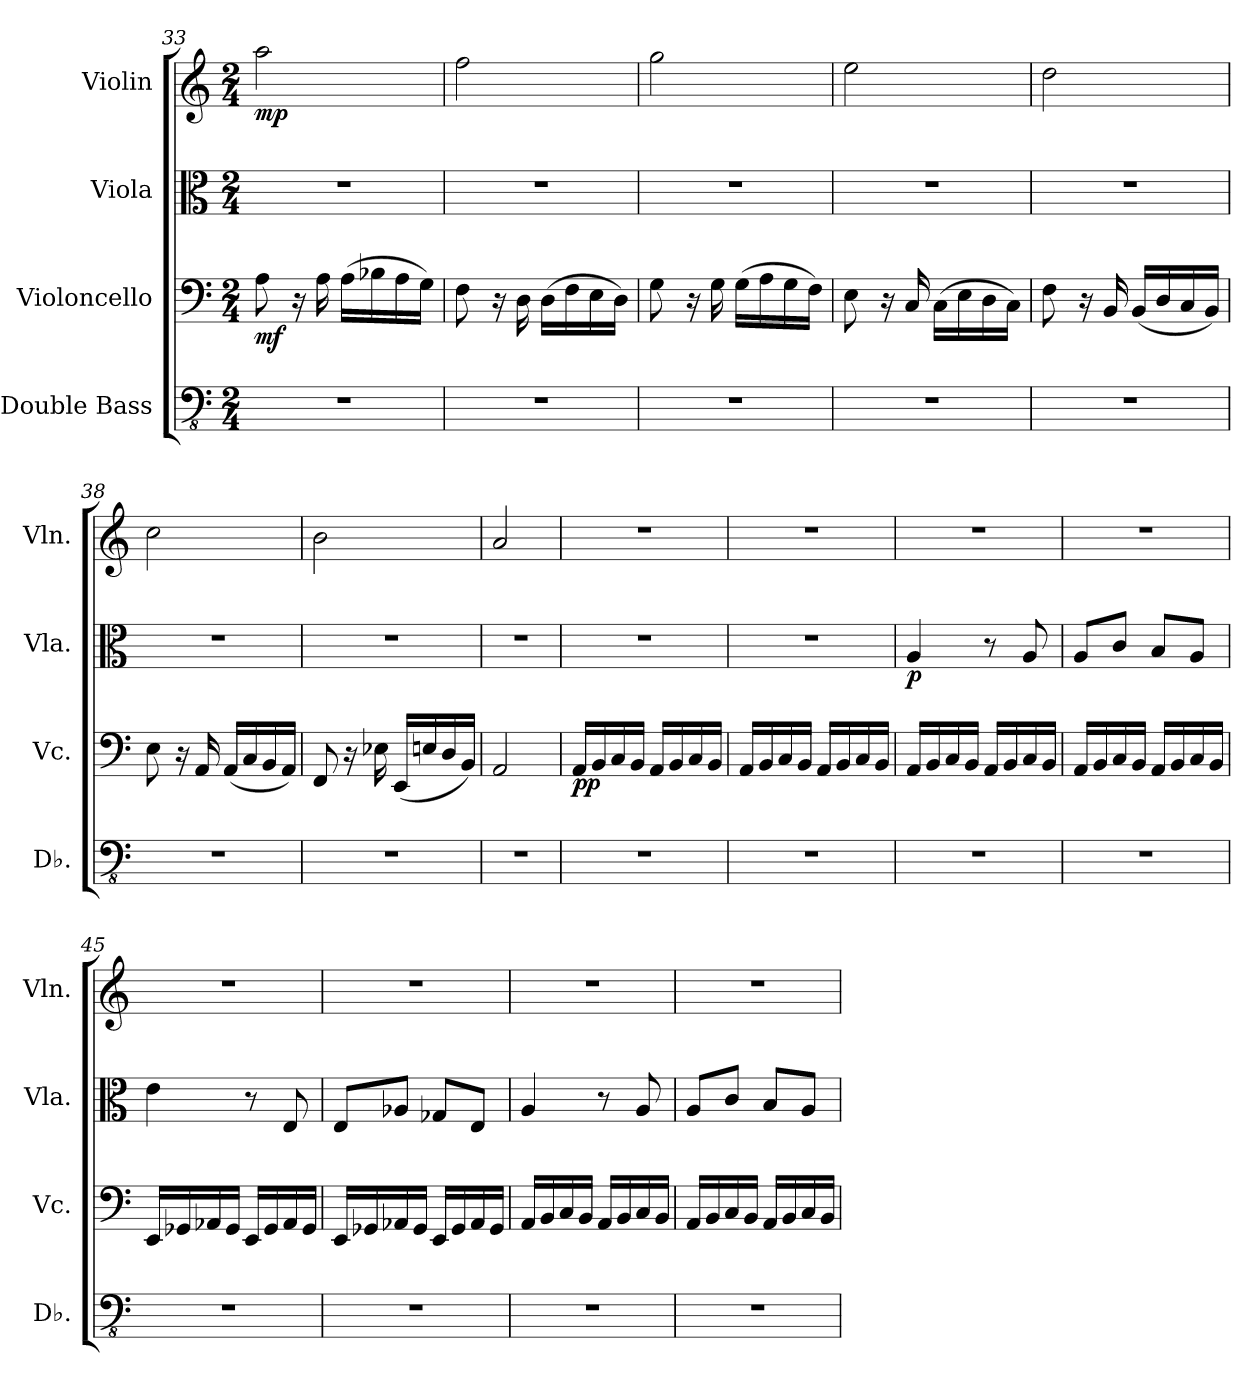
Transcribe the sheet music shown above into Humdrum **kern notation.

**kern	**kern	**dynam	**kern	**dynam	**kern	**dynam
*part4	*part3	*part3	*part2	*part2	*part1	*part1
*staff4	*staff3	*staff3	*staff2	*staff2	*staff1	*staff1
*I"Double Bass	*I"Violoncello	*	*I"Viola	*	*I"Violin	*
*I'Db.	*I'Vc.	*	*I'Vla.	*	*I'Vln.	*
!!LO:LB:g=z
*clefFv4	*clefF4	*	*clefC3	*	*clefG2	*
*ITrd7c12	*	*	*	*	*	*
*k[]	*k[]	*	*k[]	*	*k[]	*
*M2/4	*M2/4	*	*M2/4	*	*M2/4	*
=33	=33	=33	=33	=33	=33	=33
!	!	!LO:DY:b	!	!	!	!LO:DY:b
2r	8A\	mf	2r	.	2aa\	mp
.	16r	.	.	.	.	.
.	16A\	.	.	.	.	.
.	(16A\LL	.	.	.	.	.
.	16B-X\	.	.	.	.	.
.	16A\	.	.	.	.	.
.	16G\JJ)	.	.	.	.	.
=34	=34	=34	=34	=34	=34	=34
2r	8F\	.	2r	.	2ff\	.
.	16r	.	.	.	.	.
.	16D\	.	.	.	.	.
.	(16D\LL	.	.	.	.	.
.	16F\	.	.	.	.	.
.	16E\	.	.	.	.	.
.	16D\JJ)	.	.	.	.	.
=35	=35	=35	=35	=35	=35	=35
2r	8G\	.	2r	.	2gg\	.
.	16r	.	.	.	.	.
.	16G\	.	.	.	.	.
.	(16G\LL	.	.	.	.	.
.	16A\	.	.	.	.	.
.	16G\	.	.	.	.	.
.	16F\JJ)	.	.	.	.	.
=36	=36	=36	=36	=36	=36	=36
2r	8E\	.	2r	.	2ee\	.
.	16r	.	.	.	.	.
.	16C/	.	.	.	.	.
.	(16C\LL	.	.	.	.	.
.	16E\	.	.	.	.	.
.	16D\	.	.	.	.	.
.	16C\JJ)	.	.	.	.	.
=37	=37	=37	=37	=37	=37	=37
2r	8F\	.	2r	.	2dd\	.
.	16r	.	.	.	.	.
.	16BB/	.	.	.	.	.
.	(16BB/LL	.	.	.	.	.
.	16D/	.	.	.	.	.
.	16C/	.	.	.	.	.
.	16BB/JJ)	.	.	.	.	.
!!LO:LB:g=z
=38	=38	=38	=38	=38	=38	=38
2r	8E\	.	2r	.	2cc\	.
.	16r	.	.	.	.	.
.	16AA/	.	.	.	.	.
.	(16AA/LL	.	.	.	.	.
.	16C/	.	.	.	.	.
.	16BB/	.	.	.	.	.
.	16AA/JJ)	.	.	.	.	.
=39	=39	=39	=39	=39	=39	=39
2r	8FF/	.	2r	.	2b\	.
.	16r	.	.	.	.	.
.	16E-X\	.	.	.	.	.
.	(16EE/LL	.	.	.	.	.
.	16En/	.	.	.	.	.
.	16D/	.	.	.	.	.
.	16BB/JJ)	.	.	.	.	.
=40	=40	=40	=40	=40	=40	=40
2r	2AA/	.	2r	.	2a/	.
=41	=41	=41	=41	=41	=41	=41
!	!	!LO:DY:b	!	!	!	!
2r	16AA/LL	pp	2r	.	2r	.
.	16BB/	.	.	.	.	.
.	16C/	.	.	.	.	.
.	16BB/JJ	.	.	.	.	.
.	16AA/LL	.	.	.	.	.
.	16BB/	.	.	.	.	.
.	16C/	.	.	.	.	.
.	16BB/JJ	.	.	.	.	.
=42	=42	=42	=42	=42	=42	=42
2r	16AA/LL	.	2r	.	2r	.
.	16BB/	.	.	.	.	.
.	16C/	.	.	.	.	.
.	16BB/JJ	.	.	.	.	.
.	16AA/LL	.	.	.	.	.
.	16BB/	.	.	.	.	.
.	16C/	.	.	.	.	.
.	16BB/JJ	.	.	.	.	.
=43	=43	=43	=43	=43	=43	=43
!	!	!	!	!LO:DY:b	!	!
2r	16AA/LL	.	4A/	p	2r	.
.	16BB/	.	.	.	.	.
.	16C/	.	.	.	.	.
.	16BB/JJ	.	.	.	.	.
.	16AA/LL	.	8r	.	.	.
.	16BB/	.	.	.	.	.
.	16C/	.	8A/	.	.	.
.	16BB/JJ	.	.	.	.	.
!!LO:PB:g=z
=44	=44	=44	=44	=44	=44	=44
2r	16AA/LL	.	8A/L	.	2r	.
.	16BB/	.	.	.	.	.
.	16C/	.	8c/J	.	.	.
.	16BB/JJ	.	.	.	.	.
.	16AA/LL	.	8B/L	.	.	.
.	16BB/	.	.	.	.	.
.	16C/	.	8A/J	.	.	.
.	16BB/JJ	.	.	.	.	.
=45	=45	=45	=45	=45	=45	=45
2r	16EE/LL	.	4e\	.	2r	.
.	16GG-X/	.	.	.	.	.
.	16AA-X/	.	.	.	.	.
.	16GG-/JJ	.	.	.	.	.
.	16EE/LL	.	8r	.	.	.
.	16GG-/	.	.	.	.	.
.	16AA-/	.	8E/	.	.	.
.	16GG-/JJ	.	.	.	.	.
=46	=46	=46	=46	=46	=46	=46
2r	16EE/LL	.	8E/L	.	2r	.
.	16GG-X/	.	.	.	.	.
.	16AA-X/	.	8A-X/J	.	.	.
.	16GG-/JJ	.	.	.	.	.
.	16EE/LL	.	8G-X/L	.	.	.
.	16GG-/	.	.	.	.	.
.	16AA-/	.	8E/J	.	.	.
.	16GG-/JJ	.	.	.	.	.
=47	=47	=47	=47	=47	=47	=47
2r	16AA/LL	.	4A/	.	2r	.
.	16BB/	.	.	.	.	.
.	16C/	.	.	.	.	.
.	16BB/JJ	.	.	.	.	.
.	16AA/LL	.	8r	.	.	.
.	16BB/	.	.	.	.	.
.	16C/	.	8A/	.	.	.
.	16BB/JJ	.	.	.	.	.
=48	=48	=48	=48	=48	=48	=48
2r	16AA/LL	.	8A/L	.	2r	.
.	16BB/	.	.	.	.	.
.	16C/	.	8c/J	.	.	.
.	16BB/JJ	.	.	.	.	.
.	16AA/LL	.	8B/L	.	.	.
.	16BB/	.	.	.	.	.
.	16C/	.	8A/J	.	.	.
.	16BB/JJ	.	.	.	.	.
=	=	=	=	=	=	=
*-	*-	*-	*-	*-	*-	*-
